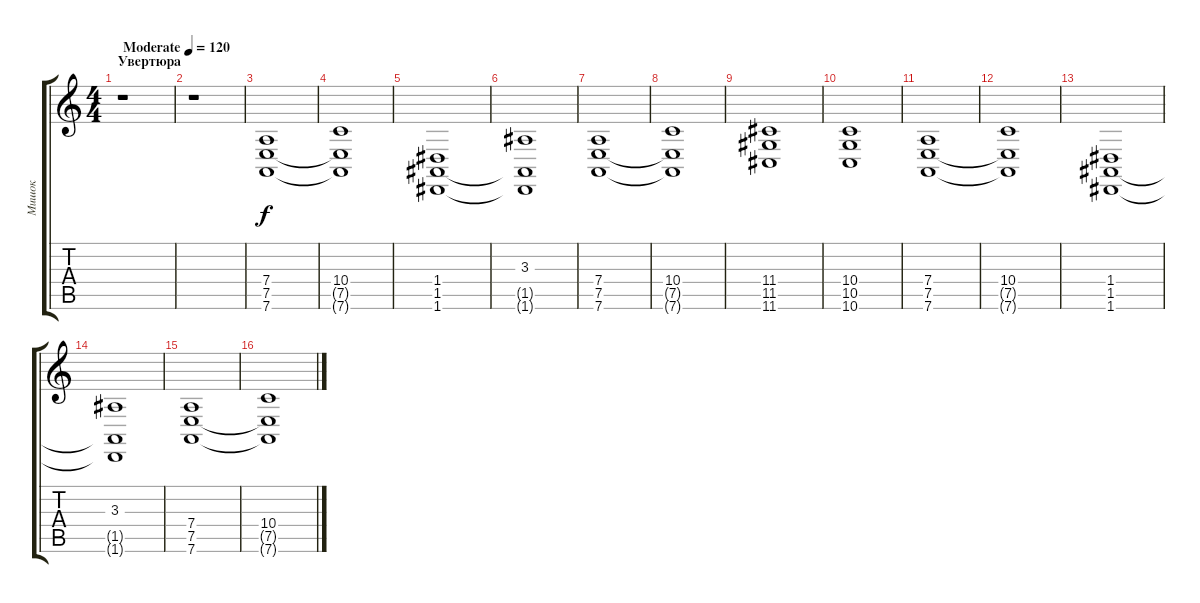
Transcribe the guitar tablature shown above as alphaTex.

\track ("Мишок" "Мишок") {instrument stringensemble2}
\staff {score tabs}
\tuning (E4 B3 G3 D3 A2 D2) {hide}
\ts (4 4)
\section ("" "Увертюра")
\tempo (120 "Moderate")
\clef g2
\ks c
r.1{dy f instrument stringensemble2} |
r.1 |
(7.4 7.5 7.6).1 |
(10.4 7.5{t} 7.6{t}).1 |
(1.4 1.5 1.6).1 |
(3.3 1.5{t} 1.6{t}).1 |
(7.4 7.5 7.6).1 |
(10.4 7.5{t} 7.6{t}).1 |
(11.4 11.5 11.6).1 |
(10.4 10.5 10.6).1 |
(7.4 7.5 7.6).1 |
(10.4 7.5{t} 7.6{t}).1 |
(1.4 1.5 1.6).1 |
(3.3 1.5{t} 1.6{t}).1 |
(7.4 7.5 7.6).1 |
(10.4 7.5{t} 7.6{t}).1
